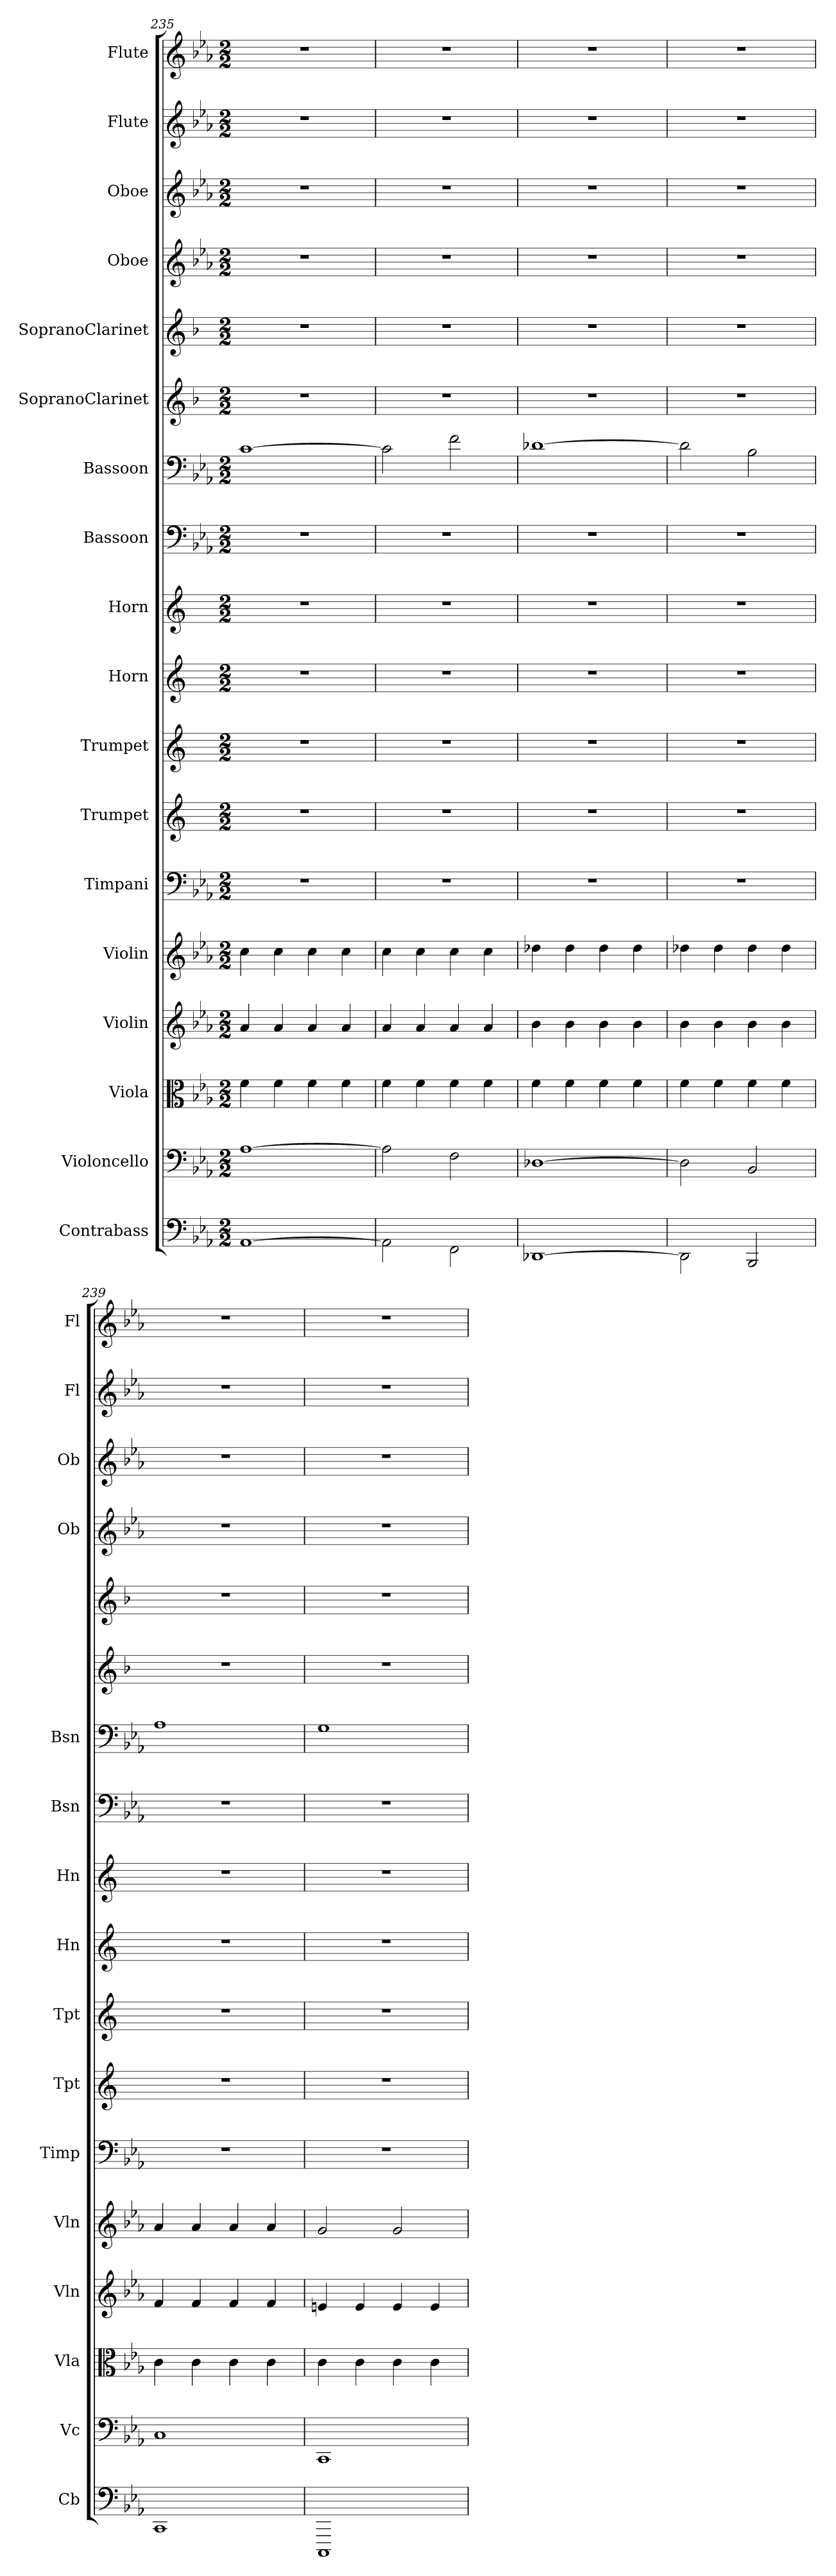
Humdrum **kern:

**kern	**kern	**kern	**kern	**kern	**kern	**kern	**kern	**kern	**kern	**kern	**kern	**kern	**kern	**kern	**kern	**kern	**kern
*part18	*part17	*part16	*part15	*part14	*part13	*part12	*part11	*part10	*part9	*part8	*part7	*part6	*part5	*part4	*part3	*part2	*part1
*staff18	*staff17	*staff16	*staff15	*staff14	*staff13	*staff12	*staff11	*staff10	*staff9	*staff8	*staff7	*staff6	*staff5	*staff4	*staff3	*staff2	*staff1
*I"Contrabass	*I"Violoncello	*I"Viola	*I"Violin	*I"Violin	*I"Timpani	*I"Trumpet	*I"Trumpet	*I"Horn	*I"Horn	*I"Bassoon	*I"Bassoon	*I"SopranoClarinet	*I"SopranoClarinet	*I"Oboe	*I"Oboe	*I"Flute	*I"Flute
*I'Cb	*I'Vc	*I'Vla	*I'Vln	*I'Vln	*I'Timp	*I'Tpt	*I'Tpt	*I'Hn	*I'Hn	*I'Bsn	*I'Bsn	*	*	*I'Ob	*I'Ob	*I'Fl	*I'Fl
*clefF4	*clefF4	*clefC3	*clefG2	*clefG2	*clefF4	*clefG2	*clefG2	*clefG2	*clefG2	*clefF4	*clefF4	*clefG2	*clefG2	*clefG2	*clefG2	*clefG2	*clefG2
*k[b-e-a-]	*k[b-e-a-]	*k[b-e-a-]	*k[b-e-a-]	*k[b-e-a-]	*k[b-e-a-]	*k[]	*k[]	*k[]	*k[]	*k[b-e-a-]	*k[b-e-a-]	*k[b-]	*k[b-]	*k[b-e-a-]	*k[b-e-a-]	*k[b-e-a-]	*k[b-e-a-]
*M2/2	*M2/2	*M2/2	*M2/2	*M2/2	*M2/2	*M2/2	*M2/2	*M2/2	*M2/2	*M2/2	*M2/2	*M2/2	*M2/2	*M2/2	*M2/2	*M2/2	*M2/2
=235	=235	=235	=235	=235	=235	=235	=235	=235	=235	=235	=235	=235	=235	=235	=235	=235	=235
[1AA-\	[1A-\	4f\	4a-/	4cc\	1r	1r	1r	1r	1r	1r	[1c\	1r	1r	1r	1r	1r	1r
.	.	4f\	4a-/	4cc\	.	.	.	.	.	.	.	.	.	.	.	.	.
.	.	4f\	4a-/	4cc\	.	.	.	.	.	.	.	.	.	.	.	.	.
.	.	4f\	4a-/	4cc\	.	.	.	.	.	.	.	.	.	.	.	.	.
=236	=236	=236	=236	=236	=236	=236	=236	=236	=236	=236	=236	=236	=236	=236	=236	=236	=236
2AA-\]	2A-\]	4f\	4a-/	4cc\	1r	1r	1r	1r	1r	1r	2c\]	1r	1r	1r	1r	1r	1r
.	.	4f\	4a-/	4cc\	.	.	.	.	.	.	.	.	.	.	.	.	.
2FF\	2F\	4f\	4a-/	4cc\	.	.	.	.	.	.	2f\	.	.	.	.	.	.
.	.	4f\	4a-/	4cc\	.	.	.	.	.	.	.	.	.	.	.	.	.
=237	=237	=237	=237	=237	=237	=237	=237	=237	=237	=237	=237	=237	=237	=237	=237	=237	=237
[1DD-X\	[1D-X\	4f\	4b-\	4dd-X\	1r	1r	1r	1r	1r	1r	[1d-X\	1r	1r	1r	1r	1r	1r
.	.	4f\	4b-\	4dd-\	.	.	.	.	.	.	.	.	.	.	.	.	.
.	.	4f\	4b-\	4dd-\	.	.	.	.	.	.	.	.	.	.	.	.	.
.	.	4f\	4b-\	4dd-\	.	.	.	.	.	.	.	.	.	.	.	.	.
=238	=238	=238	=238	=238	=238	=238	=238	=238	=238	=238	=238	=238	=238	=238	=238	=238	=238
2DD-\]	2D-\]	4f\	4b-\	4dd-X\	1r	1r	1r	1r	1r	1r	2d-\]	1r	1r	1r	1r	1r	1r
.	.	4f\	4b-\	4dd-\	.	.	.	.	.	.	.	.	.	.	.	.	.
2BBB-/	2BB-/	4f\	4b-\	4dd-\	.	.	.	.	.	.	2B-\	.	.	.	.	.	.
.	.	4f\	4b-\	4dd-\	.	.	.	.	.	.	.	.	.	.	.	.	.
=239	=239	=239	=239	=239	=239	=239	=239	=239	=239	=239	=239	=239	=239	=239	=239	=239	=239
1CC/	1C/	4c\	4f/	4a-/	1r	1r	1r	1r	1r	1r	1A-\	1r	1r	1r	1r	1r	1r
.	.	4c\	4f/	4a-/	.	.	.	.	.	.	.	.	.	.	.	.	.
.	.	4c\	4f/	4a-/	.	.	.	.	.	.	.	.	.	.	.	.	.
.	.	4c\	4f/	4a-/	.	.	.	.	.	.	.	.	.	.	.	.	.
=240	=240	=240	=240	=240	=240	=240	=240	=240	=240	=240	=240	=240	=240	=240	=240	=240	=240
1CCC/	1CC/	4c\	4en/	2g/	1r	1r	1r	1r	1r	1r	1G\	1r	1r	1r	1r	1r	1r
.	.	4c\	4e/	.	.	.	.	.	.	.	.	.	.	.	.	.	.
.	.	4c\	4e/	2g/	.	.	.	.	.	.	.	.	.	.	.	.	.
.	.	4c\	4e/	.	.	.	.	.	.	.	.	.	.	.	.	.	.
=	=	=	=	=	=	=	=	=	=	=	=	=	=	=	=	=	=
*-	*-	*-	*-	*-	*-	*-	*-	*-	*-	*-	*-	*-	*-	*-	*-	*-	*-
